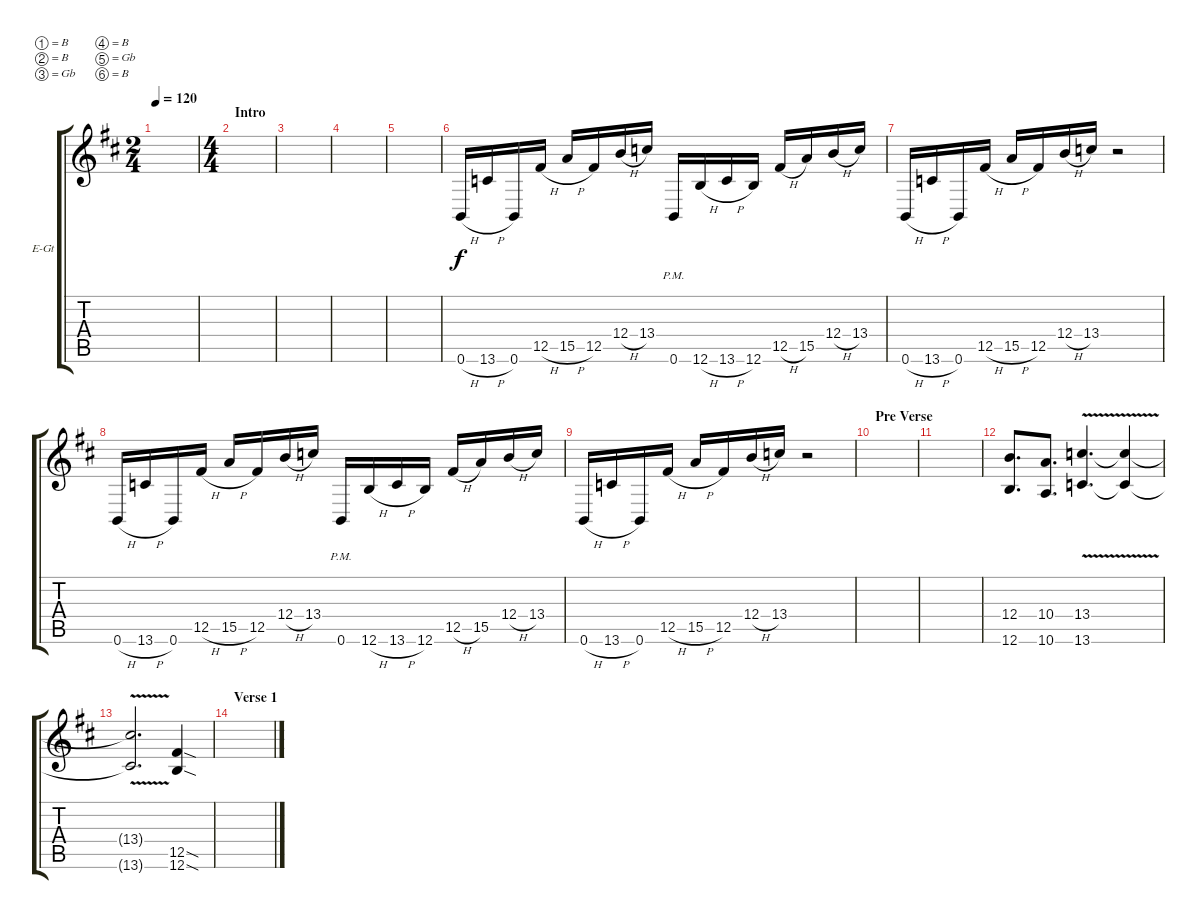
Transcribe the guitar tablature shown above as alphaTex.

\defaultSystemsLayout 4
\bracketExtendMode groupsimilarinstruments
\firstSystemTrackNameOrientation horizontal
\otherSystemsTrackNameOrientation horizontal
\track ("Eric" "E-Gt") {instrument distortionguitar}
\staff {score tabs}
\tuning (B3 B3 Gb3 B2 Gb2 B1)
\ts (2 4)
\tempo 120
\clef g2
\ks bminor
|
\ts (4 4)
\section ("" "Intro ")
|
|
|
|
0.6{h}.16 13.6{h}.16 0.6.16 12.5{h}.16 15.5{h}.16 12.5.16 12.4{h}.16 13.4.16 0.6{pm}.16 12.6{h}.16 13.6{h}.16 12.6.16 12.5{h}.16 15.5.16 12.4{h}.16 13.4.16 |
0.6{h}.16 13.6{h}.16 0.6.16 12.5{h}.16 15.5{h}.16 12.5.16 12.4{h}.16 13.4.16 r.2 |
0.6{h}.16 13.6{h}.16 0.6.16 12.5{h}.16 15.5{h}.16 12.5.16 12.4{h}.16 13.4.16 0.6{pm}.16 12.6{h}.16 13.6{h}.16 12.6.16 12.5{h}.16 15.5.16 12.4{h}.16 13.4.16 |
0.6{h}.16 13.6{h}.16 0.6.16 12.5{h}.16 15.5{h}.16 12.5.16 12.4{h}.16 13.4.16 r.2 |
\section ("" "Pre Verse")
|
|
(12.6 12.4).8{d} (10.6 10.4).8{d} (13.6{v} 13.4{v}).4{d} (13.6{v t} 13.4{v t}).4 |
(13.6{v t} 13.4{v t}).2{d} (12.6{sod} 12.5{sod}).4 |
\section ("" "Verse 1")
